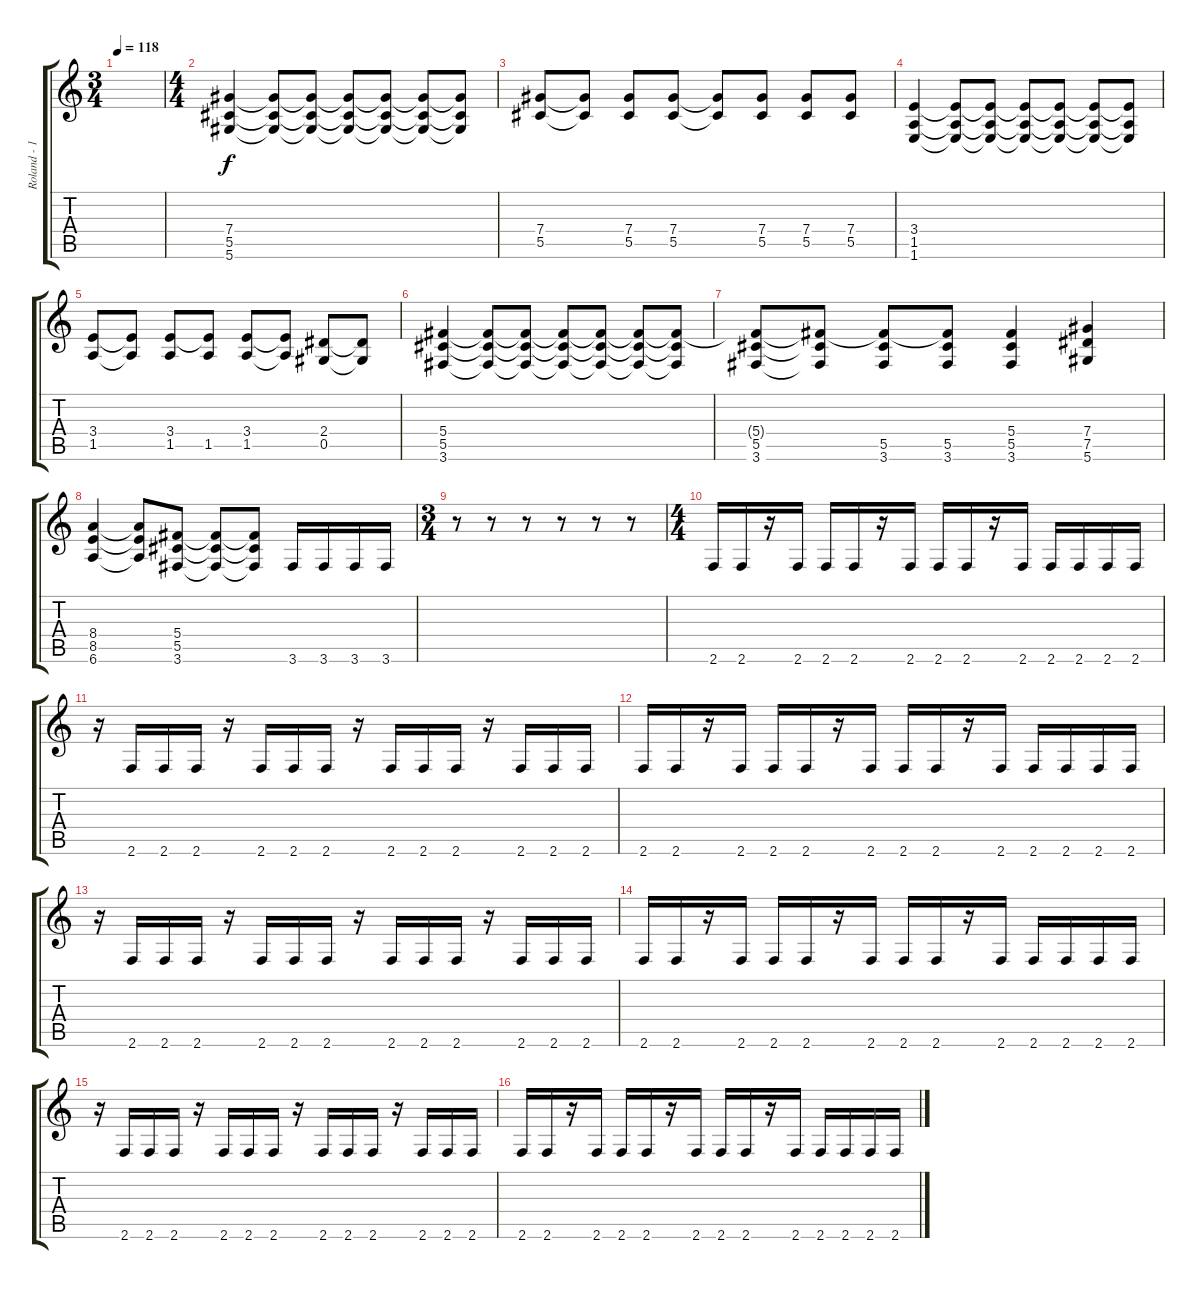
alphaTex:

\track ("Roland - 1" "Roland - 1") {instrument overdrivenguitar}
\staff {score tabs}
\tuning (Eb4 Bb3 Gb3 Db3 Ab2 Eb2) {hide}
\ts (3 4)
\tempo 118
\clef g2
\ks c
|
\ts (4 4)
(7.4 5.5 5.6).4 (7.4{t} 5.5{t} 5.6{t}).8 (7.4{t} 5.5{t} 5.6{t}).8 (7.4{t} 5.5{t} 5.6{t}).8 (7.4{t} 5.5{t} 5.6{t}).8 (7.4{t} 5.5{t} 5.6{t}).8 (7.4{t} 5.5{t} 5.6{t}).8 |
(7.4 5.5).8 (7.4{t} 5.5{t}).8 (7.4 5.5).8 (7.4 5.5).8 (7.4{t} 5.5{t}).8 (7.4 5.5).8 (7.4 5.5).8 (7.4 5.5).8 |
(3.4 1.5 1.6).4 (3.4{t} 1.5{t} 1.6{t}).8 (3.4{t} 1.5{t} 1.6{t}).8 (3.4{t} 1.5{t} 1.6{t}).8 (3.4{t} 1.5{t} 1.6{t}).8 (3.4{t} 1.5{t} 1.6{t}).8 (3.4{t} 1.5{t} 1.6{t}).8 |
(3.4 1.5).8 (3.4{t} 1.5{t}).8 (3.4 1.5).8 (3.4{t} 1.5).8 (3.4 1.5).8 (3.4{t} 1.5{t}).8 (2.4 0.5).8 (2.4{t} 0.5{t}).8 |
(5.4 5.5 3.6).4 (5.4{t} 5.5{t} 3.6{t}).8 (5.4{t} 5.5{t} 3.6{t}).8 (5.4{t} 5.5{t} 3.6{t}).8 (5.4{t} 5.5{t} 3.6{t}).8 (5.4{t} 5.5{t} 3.6{t}).8 (5.4{t} 5.5{t} 3.6{t}).8 |
(5.4{t} 5.5 3.6).8 (5.4{t} 5.5{t} 3.6{t}).8 (5.4{t} 5.5 3.6).8 (5.4{t} 5.5 3.6).8 (5.4 5.5 3.6).4 (7.4 7.5 5.6).4 |
(8.4 8.5 6.6).4 (8.4{t} 8.5{t} 6.6{t}).8 (5.4 5.5 3.6).8 (5.4{t} 5.5{t} 3.6{t}).8 (5.4{t} 5.5{t} 3.6{t}).8 3.6.16 3.6.16 3.6.16 3.6.16 |
\ts (3 4)
r.8 r.8 r.8 r.8 r.8 r.8 |
\ts (4 4)
2.6.16 2.6.16 r.16 2.6.16 2.6.16 2.6.16 r.16 2.6.16 2.6.16 2.6.16 r.16 2.6.16 2.6.16 2.6.16 2.6.16 2.6.16 |
r.16 2.6.16 2.6.16 2.6.16 r.16 2.6.16 2.6.16 2.6.16 r.16 2.6.16 2.6.16 2.6.16 r.16 2.6.16 2.6.16 2.6.16 |
2.6.16 2.6.16 r.16 2.6.16 2.6.16 2.6.16 r.16 2.6.16 2.6.16 2.6.16 r.16 2.6.16 2.6.16 2.6.16 2.6.16 2.6.16 |
r.16 2.6.16 2.6.16 2.6.16 r.16 2.6.16 2.6.16 2.6.16 r.16 2.6.16 2.6.16 2.6.16 r.16 2.6.16 2.6.16 2.6.16 |
2.6.16 2.6.16 r.16 2.6.16 2.6.16 2.6.16 r.16 2.6.16 2.6.16 2.6.16 r.16 2.6.16 2.6.16 2.6.16 2.6.16 2.6.16 |
r.16 2.6.16 2.6.16 2.6.16 r.16 2.6.16 2.6.16 2.6.16 r.16 2.6.16 2.6.16 2.6.16 r.16 2.6.16 2.6.16 2.6.16 |
2.6.16 2.6.16 r.16 2.6.16 2.6.16 2.6.16 r.16 2.6.16 2.6.16 2.6.16 r.16 2.6.16 2.6.16 2.6.16 2.6.16 2.6.16
